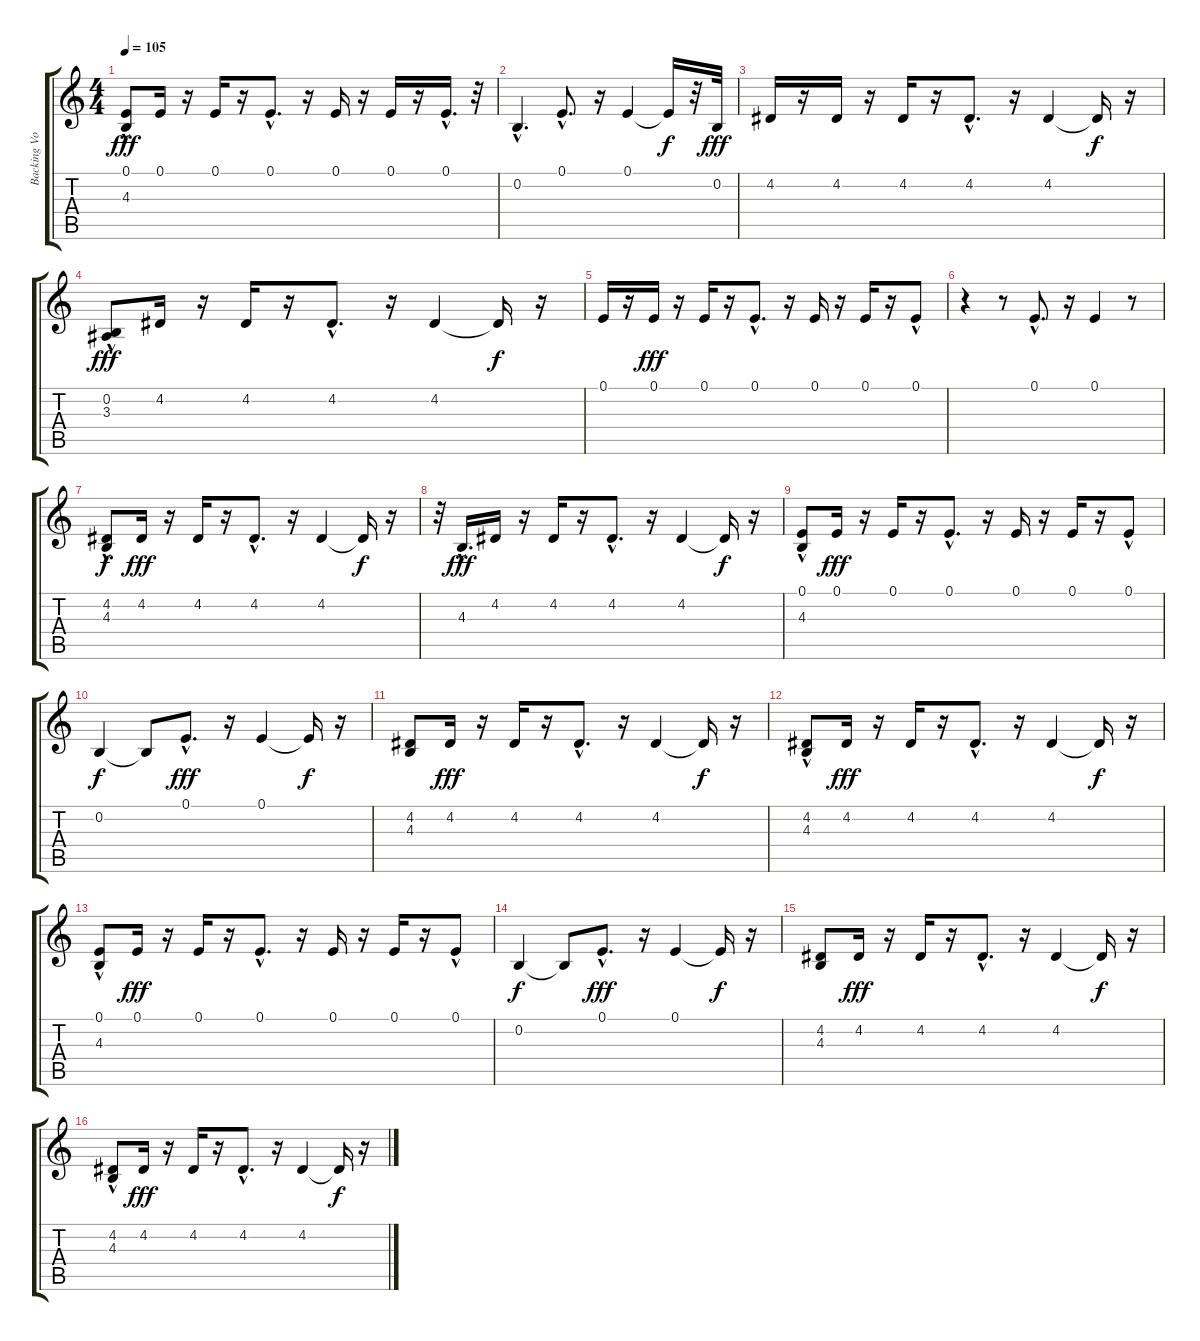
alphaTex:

\track ("Backing Vocals" "Backing Vo") {instrument voiceoohs}
\staff {score tabs}
\tuning (E4 B3 G3 D3 A2 E2) {hide}
\ts (4 4)
\tempo 105
\clef g2
\ks c
(0.1 4.3{hac}).8{dy fff} 0.1.16 r.16 0.1.16 r.16 0.1{hac}.8{d} r.16 0.1.16 r.16 0.1.16 r.16 0.1{hac}.16{d} r.32 |
0.2{hac}.4{d} 0.1{hac}.8{d} r.16 0.1.4 0.1{t}.16{dy f} r.32 0.2.32{dy fff} |
4.2.16 r.16 4.2.16 r.16 4.2.16 r.16 4.2{hac}.8{d} r.16 4.2.4 4.2{t}.16{dy f} r.16 |
(0.2{hac} 3.3).8{dy fff} 4.2.16 r.16 4.2.16 r.16 4.2{hac}.8{d} r.16 4.2.4 4.2{t}.16{dy f} r.16 |
0.1.16 r.16 0.1.16{dy fff} r.16 0.1.16 r.16 0.1{hac}.8{d} r.16 0.1.16 r.16 0.1.16 r.16 0.1{hac}.8 |
r.4 r.8 0.1{hac}.8{d} r.16 0.1.4 r.8 |
(4.2{hac} 4.3).8{dy f} 4.2.16{dy fff} r.16 4.2.16 r.16 4.2{hac}.8{d} r.16 4.2.4 4.2{t}.16{dy f} r.16 |
r.32 4.3{hac}.16{d dy fff} 4.2.16 r.16 4.2.16 r.16 4.2{hac}.8{d} r.16 4.2.4 4.2{t}.16{dy f} r.16 |
(0.1{hac} 4.3).8 0.1.16{dy fff} r.16 0.1.16 r.16 0.1{hac}.8{d} r.16 0.1.16 r.16 0.1.16 r.16 0.1{hac}.8 |
0.2.4{dy f} 0.2{t}.8 0.1{hac}.8{d dy fff} r.16 0.1.4 0.1{t}.16{dy f} r.16 |
(4.2 4.3).8 4.2.16{dy fff} r.16 4.2.16 r.16 4.2{hac}.8{d} r.16 4.2.4 4.2{t}.16{dy f} r.16 |
(4.2{hac} 4.3).8 4.2.16{dy fff} r.16 4.2.16 r.16 4.2{hac}.8{d} r.16 4.2.4 4.2{t}.16{dy f} r.16 |
(0.1{hac} 4.3).8 0.1.16{dy fff} r.16 0.1.16 r.16 0.1{hac}.8{d} r.16 0.1.16 r.16 0.1.16 r.16 0.1{hac}.8 |
0.2.4{dy f} 0.2{t}.8 0.1{hac}.8{d dy fff} r.16 0.1.4 0.1{t}.16{dy f} r.16 |
(4.2 4.3).8 4.2.16{dy fff} r.16 4.2.16 r.16 4.2{hac}.8{d} r.16 4.2.4 4.2{t}.16{dy f} r.16 |
(4.2{hac} 4.3).8 4.2.16{dy fff} r.16 4.2.16 r.16 4.2{hac}.8{d} r.16 4.2.4 4.2{t}.16{dy f} r.16
